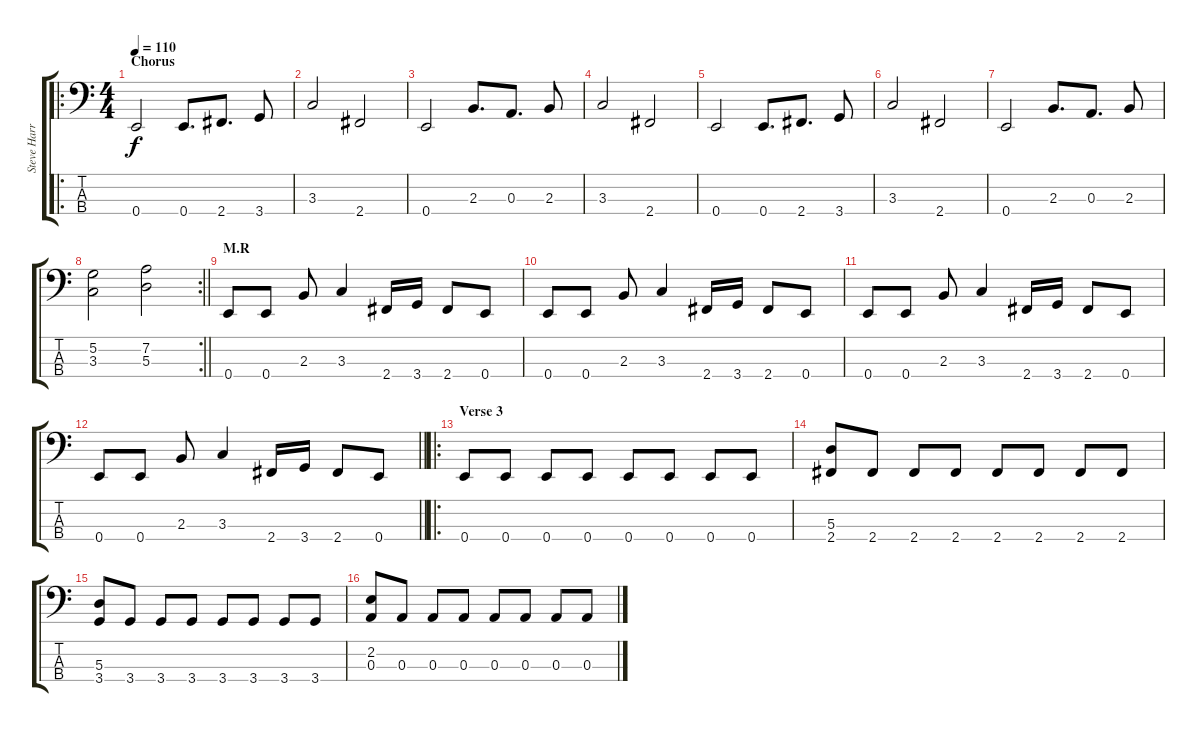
\track ("Steve Harris" "Steve Harr") {instrument electricbasspick}
\staff {score tabs}
\tuning (G2 D2 A1 E1) {hide}
\ro
\ts (4 4)
\section ("" "Chorus")
\tempo 110
\clef f4
\ks c
0.4.2{dy f} 0.4.8{d} 2.4.8{d} 3.4.8 |
3.3.2 2.4.2 |
0.4.2 2.3.8{d} 0.3.8{d} 2.3.8 |
3.3.2 2.4.2 |
0.4.2 0.4.8{d} 2.4.8{d} 3.4.8 |
3.3.2 2.4.2 |
0.4.2 2.3.8{d} 0.3.8{d} 2.3.8 |
\rc 2
\barLineRight lightlight
(5.2 3.3).2 (7.2 5.3).2 |
\section ("" "M.R")
0.4.8 0.4.8 2.3.8 3.3.4 2.4.16 3.4.16 2.4.8 0.4.8 |
0.4.8 0.4.8 2.3.8 3.3.4 2.4.16 3.4.16 2.4.8 0.4.8 |
0.4.8 0.4.8 2.3.8 3.3.4 2.4.16 3.4.16 2.4.8 0.4.8 |
\barLineRight lightlight
0.4.8 0.4.8 2.3.8 3.3.4 2.4.16 3.4.16 2.4.8 0.4.8 |
\ro
\section ("" "Verse 3")
0.4.8 0.4.8 0.4.8 0.4.8 0.4.8 0.4.8 0.4.8 0.4.8 |
(5.3 2.4).8 2.4.8 2.4.8 2.4.8 2.4.8 2.4.8 2.4.8 2.4.8 |
(5.3 3.4).8 3.4.8 3.4.8 3.4.8 3.4.8 3.4.8 3.4.8 3.4.8 |
(2.2 0.3).8 0.3.8 0.3.8 0.3.8 0.3.8 0.3.8 0.3.8 0.3.8
